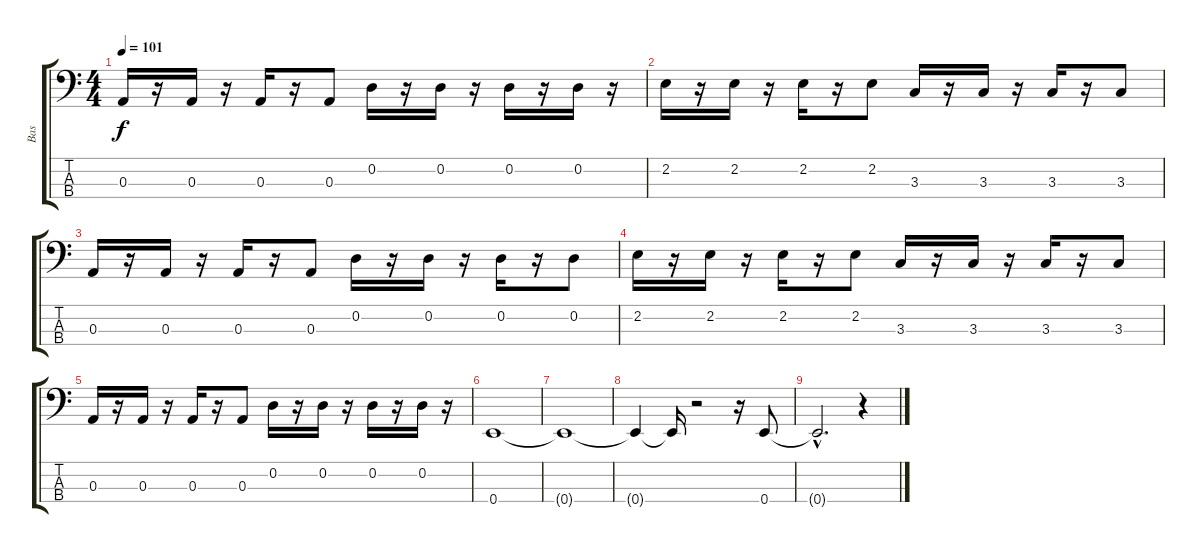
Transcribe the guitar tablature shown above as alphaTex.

\track ("Bas" "Bas") {instrument electricbasspick}
\staff {score tabs}
\tuning (G2 D2 A1 E1) {hide}
\ts (4 4)
\tempo 101
\clef f4
\ks c
0.3.16{dy f} r.16 0.3.16 r.16 0.3.16 r.16 0.3.8 0.2.16 r.16 0.2.16 r.16 0.2.16 r.16 0.2.16 r.16 |
2.2.16 r.16 2.2.16 r.16 2.2.16 r.16 2.2.8 3.3.16 r.16 3.3.16 r.16 3.3.16 r.16 3.3.8 |
0.3.16 r.16 0.3.16 r.16 0.3.16 r.16 0.3.8 0.2.16 r.16 0.2.16 r.16 0.2.16 r.16 0.2.8 |
2.2.16 r.16 2.2.16 r.16 2.2.16 r.16 2.2.8 3.3.16 r.16 3.3.16 r.16 3.3.16 r.16 3.3.8 |
0.3.16 r.16 0.3.16 r.16 0.3.16 r.16 0.3.8 0.2.16 r.16 0.2.16 r.16 0.2.16 r.16 0.2.16 r.16 |
0.4.1 |
0.4{t}.1 |
0.4{t}.4 0.4{t}.16 r.2 r.16 0.4.8 |
0.4{hac t}.2{d} r.4
